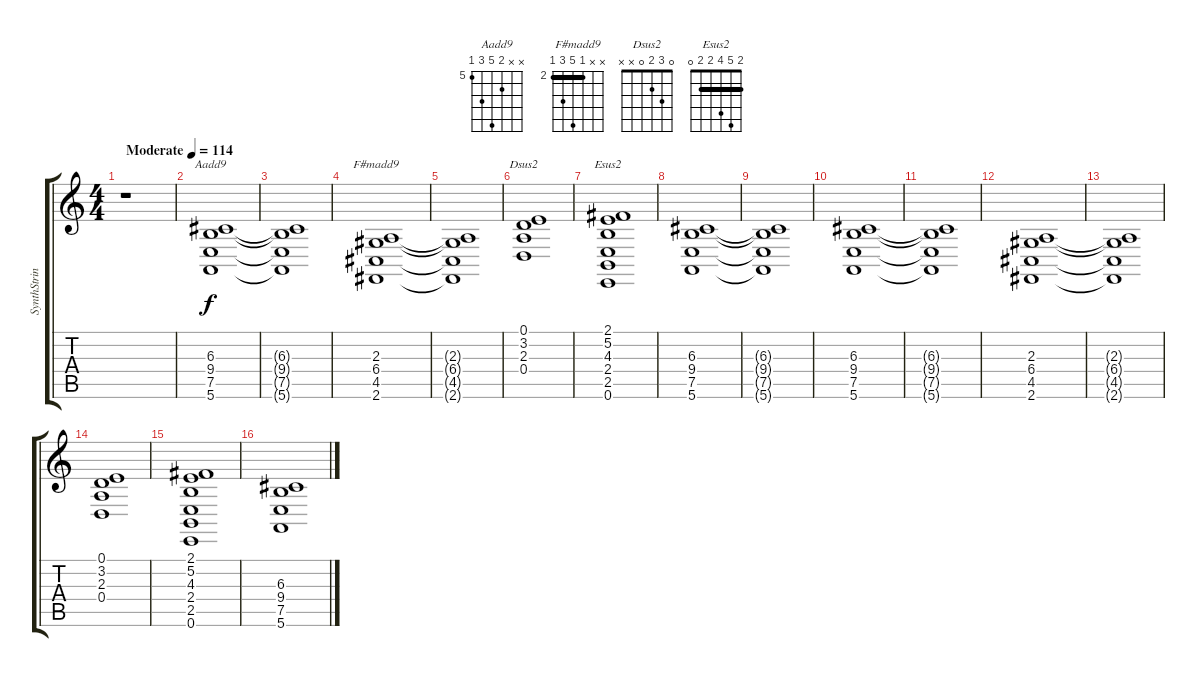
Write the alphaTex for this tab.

\track ("SynthStrings" "SynthStrin") {instrument synthstrings1}
\staff {score tabs}
\tuning (E4 B3 G3 D3 A2 E2) {hide}
\chord ("Aadd9" x x 6 9 7 5) {firstfret 5}
\chord ("F#madd9" x x 2 6 4 2) {firstfret 2 barre 2}
\chord ("Dsus2" 0 3 2 0 x x)
\chord ("Esus2" 2 5 4 2 2 0) {barre 2}
\ts (4 4)
\tempo (114 "Moderate")
\clef g2
\ks c
r.1{dy f instrument synthstrings1} |
(6.3 9.4 7.5 5.6).1{ch "Aadd9"} |
(6.3{t} 9.4{t} 7.5{t} 5.6{t}).1 |
(2.3 6.4 4.5 2.6).1{ch "F#madd9"} |
(2.3{t} 6.4{t} 4.5{t} 2.6{t}).1 |
(0.1 3.2 2.3 0.4).1{ch "Dsus2"} |
(2.1 5.2 4.3 2.4 2.5 0.6).1{ch "Esus2"} |
(6.3 9.4 7.5 5.6).1 |
(6.3{t} 9.4{t} 7.5{t} 5.6{t}).1 |
(6.3 9.4 7.5 5.6).1 |
(6.3{t} 9.4{t} 7.5{t} 5.6{t}).1 |
(2.3 6.4 4.5 2.6).1 |
(2.3{t} 6.4{t} 4.5{t} 2.6{t}).1 |
(0.1 3.2 2.3 0.4).1 |
(2.1 5.2 4.3 2.4 2.5 0.6).1 |
(6.3 9.4 7.5 5.6).1
